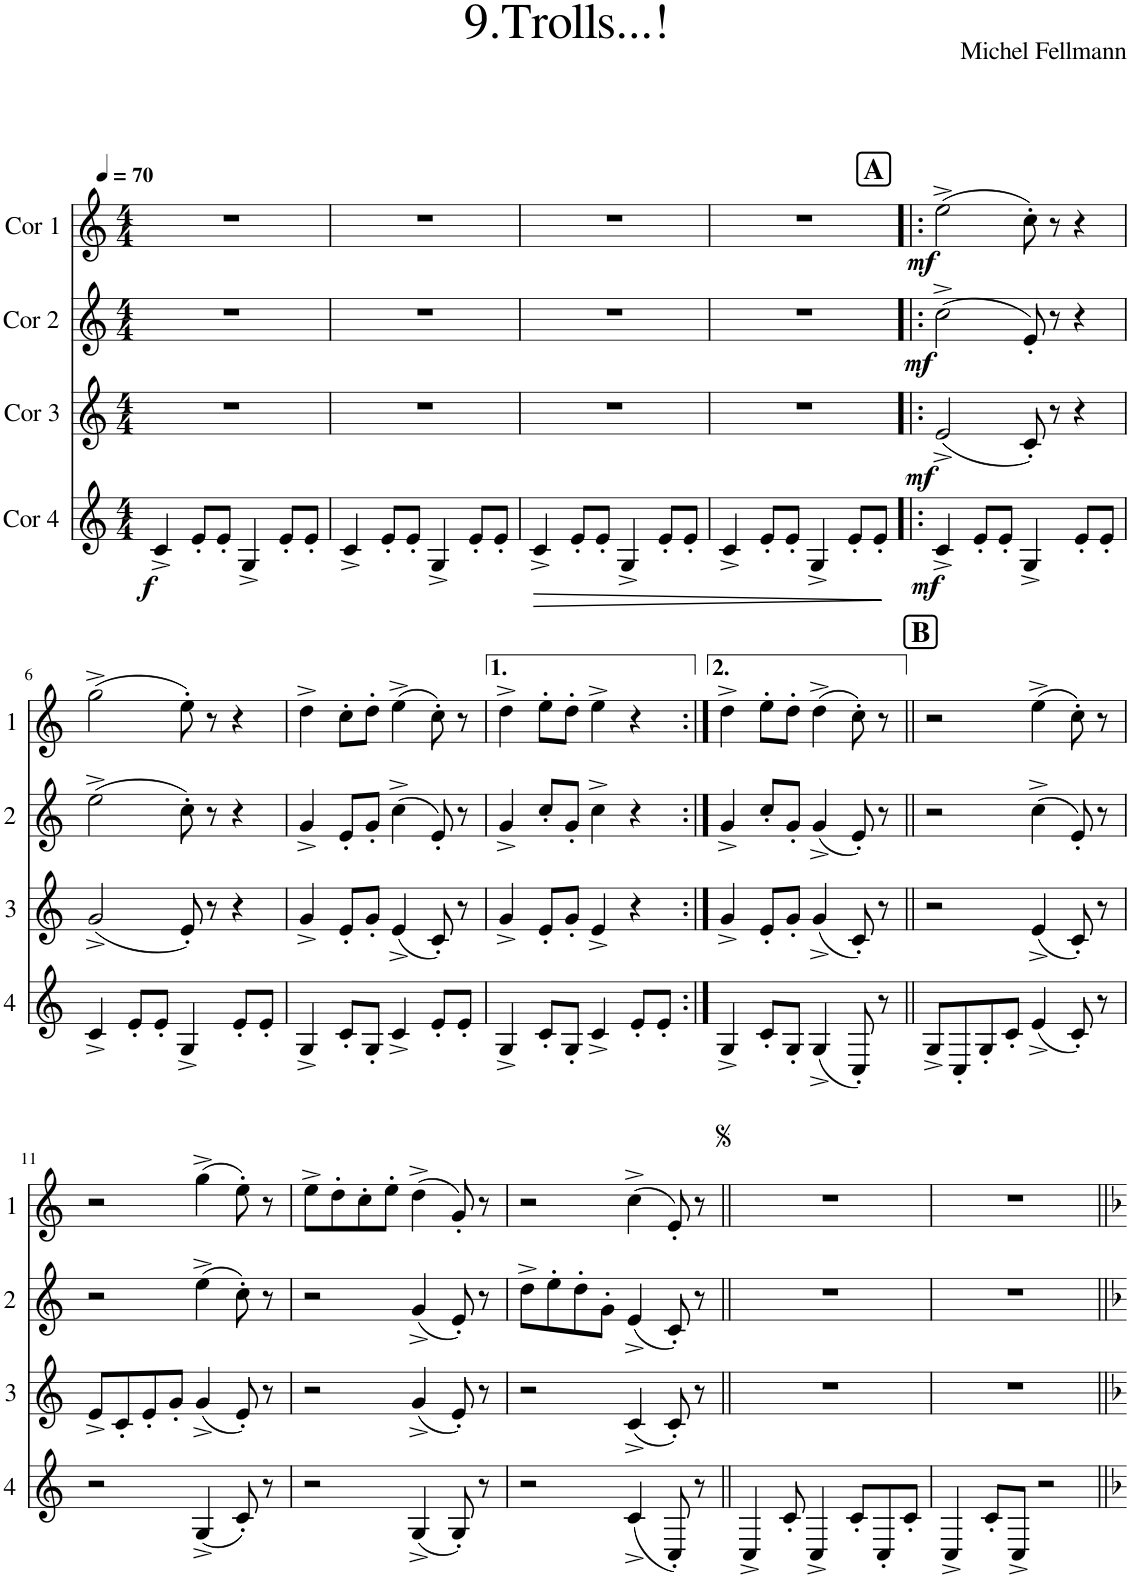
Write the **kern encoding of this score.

**kern	**dynam	**kern	**dynam	**kern	**dynam	**kern	**dynam
*part4	*part4	*part3	*part3	*part2	*part2	*part1	*part1
*staff4	*staff4	*staff3	*staff3	*staff2	*staff2	*staff1	*staff1
*I"Cor 4	*	*I"Cor 3	*	*I"Cor 2	*	*I"Cor 1	*
*clefG2	*	*clefG2	*	*clefG2	*	*clefG2	*
*Trd4c7	*	*Trd4c7	*	*Trd4c7	*	*Trd4c7	*
*k[]	*	*k[]	*	*k[]	*	*k[]	*
*M4/4	*	*M4/4	*	*M4/4	*	*M4/4	*
*MM70	*	*MM70	*	*MM70	*	*MM70	*
=1	=1	=1	=1	=1	=1	=1	=1
!	!LO:DY:b	!	!	!	!	!	!
4c^/	f	1r	.	1r	.	1r	.
8e'/L	.	.	.	.	.	.	.
8e'/J	.	.	.	.	.	.	.
4G^/	.	.	.	.	.	.	.
8e'/L	.	.	.	.	.	.	.
8e'/J	.	.	.	.	.	.	.
=2	=2	=2	=2	=2	=2	=2	=2
4c^/	.	1r	.	1r	.	1r	.
8e'/L	.	.	.	.	.	.	.
8e'/J	.	.	.	.	.	.	.
4G^/	.	.	.	.	.	.	.
8e'/L	.	.	.	.	.	.	.
8e'/J	.	.	.	.	.	.	.
=3	=3	=3	=3	=3	=3	=3	=3
!	!LO:HP:b	!	!	!	!	!	!
4c^/	>	1r	.	1r	.	1r	.
8e'/L	.	.	.	.	.	.	.
8e'/J	.	.	.	.	.	.	.
4G^/	.	.	.	.	.	.	.
8e'/L	.	.	.	.	.	.	.
8e'/J	.	.	.	.	.	.	.
.	]	.	.	.	.	.	.
=4	=4	=4	=4	=4	=4	=4	=4
!	!	!	!LO:DY:b	!	!LO:DY:b	!	!LO:DY:b
4c^/	.	1r	mf	1r	mf	1r	mf
8e'/L	.	.	.	.	.	.	.
8e'/J	.	.	.	.	.	.	.
4G^/	.	.	.	.	.	.	.
8e'/L	.	.	.	.	.	.	.
8e'/J	.	.	.	.	.	.	.
!!LO:REH:place=s1:a:B:cj:fs=14:t=A
=5!|:	=5!|:	=5!|:	=5!|:	=5!|:	=5!|:	=5!|:	=5!|:
!	!LO:DY:b	!	!	!	!	!	!
4c^/	mf	(2e^/	.	(2cc^\	.	(2ee^\	.
8e'/L	.	.	.	.	.	.	.
8e'/J	.	.	.	.	.	.	.
4G^/	.	8c'/)	.	8e'/)	.	8cc'\)	.
.	.	8r	.	8r	.	8r	.
8e'/L	.	4r	.	4r	.	4r	.
8e'/J	.	.	.	.	.	.	.
!!LO:LB:g=z
=6	=6	=6	=6	=6	=6	=6	=6
4c^/	.	(2g^/	.	(2ee^\	.	(2gg^\	.
8e'/L	.	.	.	.	.	.	.
8e'/J	.	.	.	.	.	.	.
4G^/	.	8e'/)	.	8cc'\)	.	8ee'\)	.
.	.	8r	.	8r	.	8r	.
8e'/L	.	4r	.	4r	.	4r	.
8e'/J	.	.	.	.	.	.	.
=7	=7	=7	=7	=7	=7	=7	=7
4G^/	.	4g^/	.	4g^/	.	4dd^\	.
8c'/L	.	8e'/L	.	8e'/L	.	8cc'\L	.
8G'/J	.	8g'/J	.	8g'/J	.	8dd'\J	.
4c^/	.	(4e^/	.	(4cc^\	.	(4ee^\	.
8e'/L	.	8c'/)	.	8e'/)	.	8cc'\)	.
8e'/J	.	8r	.	8r	.	8r	.
=8	=8	=8	=8	=8	=8	=8	=8
4G^/	.	4g^/	.	4g^/	.	4dd^\	.
8c'/L	.	8e'/L	.	8cc'/L	.	8ee'\L	.
8G'/J	.	8g'/J	.	8g'/J	.	8dd'\J	.
4c^/	.	4e^/	.	4cc^\	.	4ee^\	.
8e'/L	.	4r	.	4r	.	4r	.
8e'/J	.	.	.	.	.	.	.
=9:|!	=9:|!	=9:|!	=9:|!	=9:|!	=9:|!	=9:|!	=9:|!
4G^/	.	4g^/	.	4g^/	.	4dd^\	.
8c'/L	.	8e'/L	.	8cc'/L	.	8ee'\L	.
8G'/J	.	8g'/J	.	8g'/J	.	8dd'\J	.
(4G^/	.	(4g^/	.	(4g^/	.	(4dd^\	.
8C'/)	.	8c'/)	.	8e'/)	.	8cc'\)	.
8r	.	8r	.	8r	.	8r	.
!!LO:REH:place=s1:a:B:cj:fs=14:t=B
=10||	=10||	=10||	=10||	=10||	=10||	=10||	=10||
8G^/L	.	2r	.	2r	.	2r	.
8C'/	.	.	.	.	.	.	.
8G'/	.	.	.	.	.	.	.
8c'/J	.	.	.	.	.	.	.
(4e^/	.	(4e^/	.	(4cc^\	.	(4ee^\	.
8c'/)	.	8c'/)	.	8e'/)	.	8cc'\)	.
8r	.	8r	.	8r	.	8r	.
!!LO:LB:g=z
=11	=11	=11	=11	=11	=11	=11	=11
2r	.	8e^/L	.	2r	.	2r	.
.	.	8c'/	.	.	.	.	.
.	.	8e'/	.	.	.	.	.
.	.	8g'/J	.	.	.	.	.
(4G^/	.	(4g^/	.	(4ee^\	.	(4gg^\	.
8c'/)	.	8e'/)	.	8cc'\)	.	8ee'\)	.
8r	.	8r	.	8r	.	8r	.
=12	=12	=12	=12	=12	=12	=12	=12
2r	.	2r	.	2r	.	8ee^\L	.
.	.	.	.	.	.	8dd'\	.
.	.	.	.	.	.	8cc'\	.
.	.	.	.	.	.	8ee'\J	.
(4G^/	.	(4g^/	.	(4g^/	.	(4dd^\	.
8G'/)	.	8e'/)	.	8e'/)	.	8g'/)	.
8r	.	8r	.	8r	.	8r	.
=13	=13	=13	=13	=13	=13	=13	=13
2r	.	2r	.	8dd^\L	.	2r	.
.	.	.	.	8ee'\	.	.	.
.	.	.	.	8dd'\	.	.	.
.	.	.	.	8g'\J	.	.	.
(4c^/	.	(4c^/	.	(4e^/	.	(4cc^\	.
8C'/)	.	8c'/)	.	8c'/)	.	8e'/)	.
8r	.	8r	.	8r	.	8r	.
=14||	=14||	=14||	=14||	=14||	=14||	=14||	=14||
4C^/	.	1r	.	1r	.	1r	.
8c'/	.	.	.	.	.	.	.
4C^/	.	.	.	.	.	.	.
8c'/L	.	.	.	.	.	.	.
8C'/	.	.	.	.	.	.	.
8c'/J	.	.	.	.	.	.	.
=15	=15	=15	=15	=15	=15	=15	=15
4C^/	.	1r	.	1r	.	1r	.
8c'/L	.	.	.	.	.	.	.
8C^/J	.	.	.	.	.	.	.
2r	.	.	.	.	.	.	.
=||	=||	=||	=||	=||	=||	=||	=||
*-	*-	*-	*-	*-	*-	*-	*-
